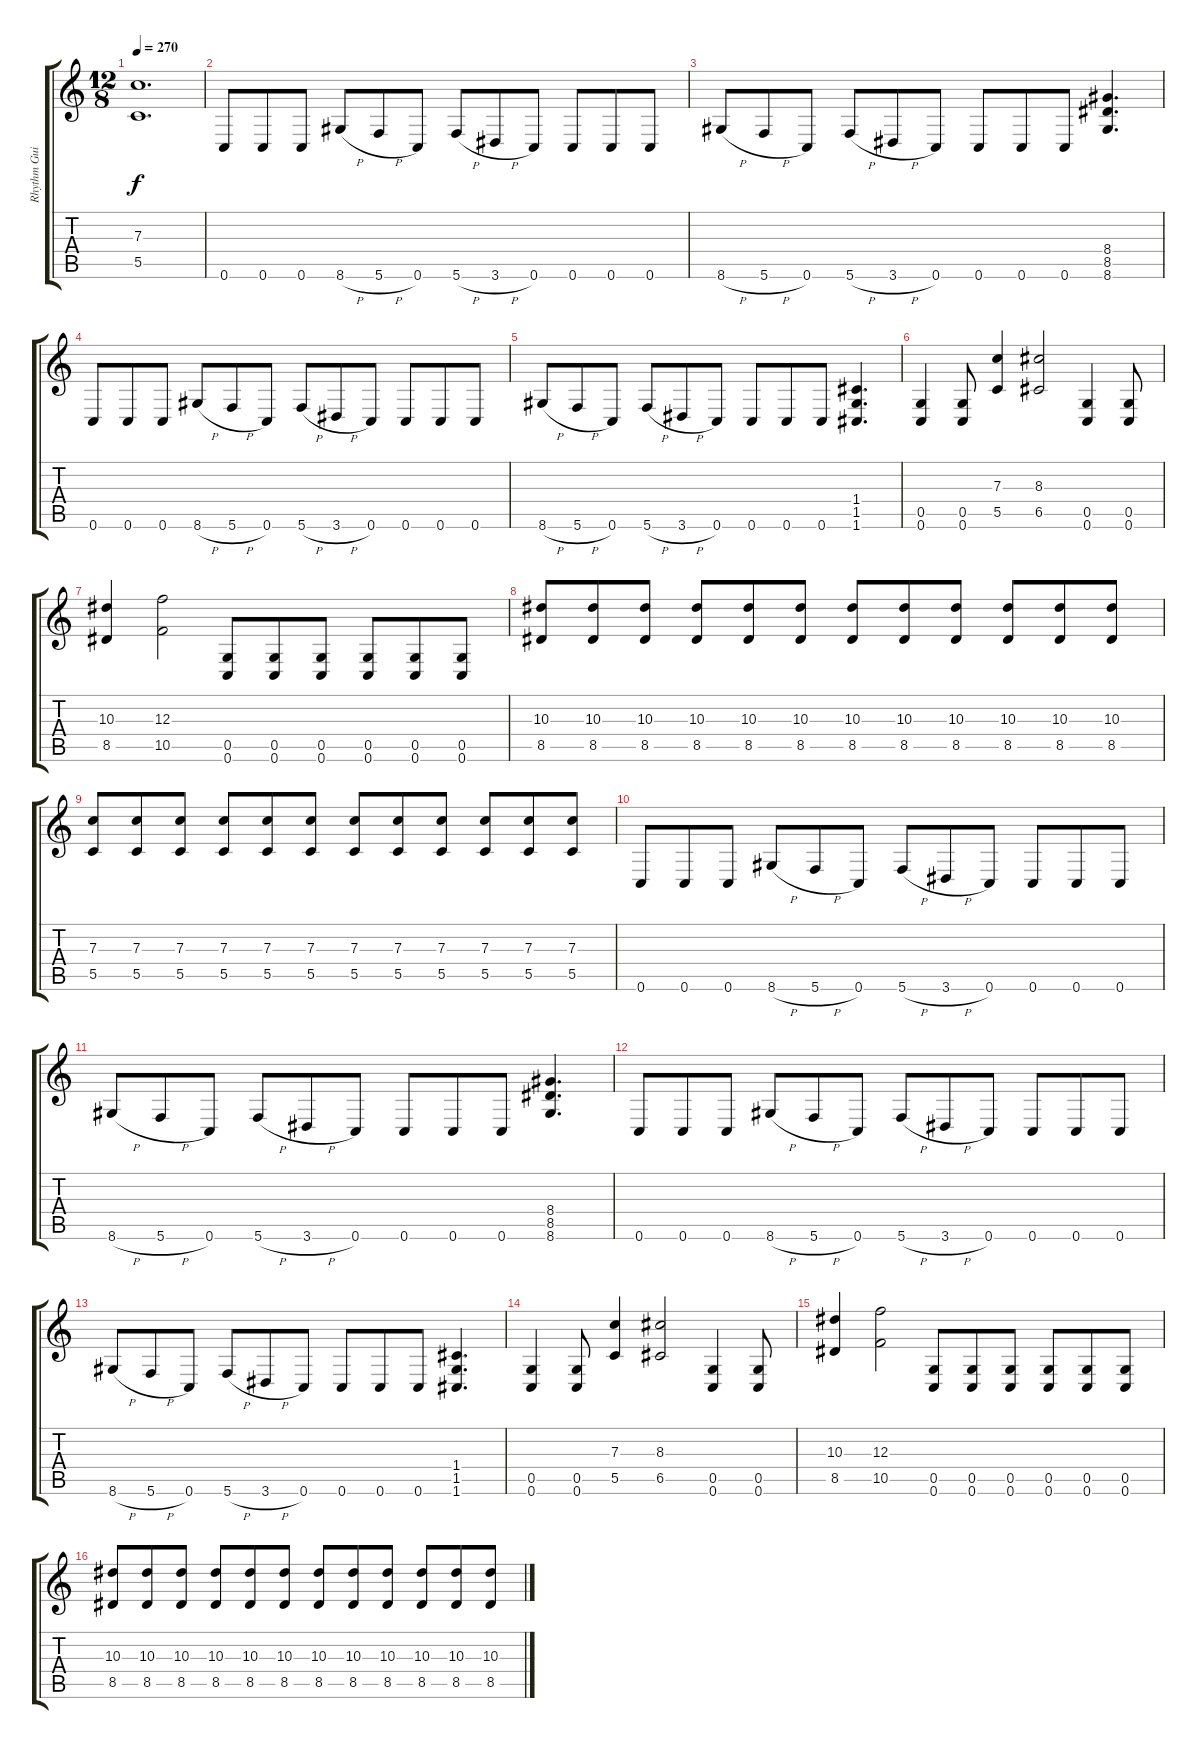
\track ("Rhythm Guitar 2" "Rhythm Gui") {instrument distortionguitar}
\staff {score tabs}
\tuning (D4 A3 F3 C3 G2 C2) {hide}
\ts (12 8)
\tempo 270
\clef g2
\ks c
(7.3 5.5).1{d dy f} |
0.6.8 0.6.8 0.6.8 8.6{h}.8 5.6{h}.8 0.6.8 5.6{h}.8 3.6{h}.8 0.6.8 0.6.8 0.6.8 0.6.8 |
8.6{h}.8 5.6{h}.8 0.6.8 5.6{h}.8 3.6{h}.8 0.6.8 0.6.8 0.6.8 0.6.8 (8.4 8.5 8.6).4{d} |
0.6.8 0.6.8 0.6.8 8.6{h}.8 5.6{h}.8 0.6.8 5.6{h}.8 3.6{h}.8 0.6.8 0.6.8 0.6.8 0.6.8 |
8.6{h}.8 5.6{h}.8 0.6.8 5.6{h}.8 3.6{h}.8 0.6.8 0.6.8 0.6.8 0.6.8 (1.4 1.5 1.6).4{d} |
(0.5 0.6).4 (0.5 0.6).8 (7.3 5.5).4 (8.3 6.5).2 (0.5 0.6).4 (0.5 0.6).8 |
(10.3 8.5).4 (12.3 10.5).2 (0.5 0.6).8 (0.5 0.6).8 (0.5 0.6).8 (0.5 0.6).8 (0.5 0.6).8 (0.5 0.6).8 |
(10.3 8.5).8 (10.3 8.5).8 (10.3 8.5).8 (10.3 8.5).8 (10.3 8.5).8 (10.3 8.5).8 (10.3 8.5).8 (10.3 8.5).8 (10.3 8.5).8 (10.3 8.5).8 (10.3 8.5).8 (10.3 8.5).8 |
(7.3 5.5).8 (7.3 5.5).8 (7.3 5.5).8 (7.3 5.5).8 (7.3 5.5).8 (7.3 5.5).8 (7.3 5.5).8 (7.3 5.5).8 (7.3 5.5).8 (7.3 5.5).8 (7.3 5.5).8 (7.3 5.5).8 |
0.6.8 0.6.8 0.6.8 8.6{h}.8 5.6{h}.8 0.6.8 5.6{h}.8 3.6{h}.8 0.6.8 0.6.8 0.6.8 0.6.8 |
8.6{h}.8 5.6{h}.8 0.6.8 5.6{h}.8 3.6{h}.8 0.6.8 0.6.8 0.6.8 0.6.8 (8.4 8.5 8.6).4{d} |
0.6.8 0.6.8 0.6.8 8.6{h}.8 5.6{h}.8 0.6.8 5.6{h}.8 3.6{h}.8 0.6.8 0.6.8 0.6.8 0.6.8 |
8.6{h}.8 5.6{h}.8 0.6.8 5.6{h}.8 3.6{h}.8 0.6.8 0.6.8 0.6.8 0.6.8 (1.4 1.5 1.6).4{d} |
(0.5 0.6).4 (0.5 0.6).8 (7.3 5.5).4 (8.3 6.5).2 (0.5 0.6).4 (0.5 0.6).8 |
(10.3 8.5).4 (12.3 10.5).2 (0.5 0.6).8 (0.5 0.6).8 (0.5 0.6).8 (0.5 0.6).8 (0.5 0.6).8 (0.5 0.6).8 |
(10.3 8.5).8 (10.3 8.5).8 (10.3 8.5).8 (10.3 8.5).8 (10.3 8.5).8 (10.3 8.5).8 (10.3 8.5).8 (10.3 8.5).8 (10.3 8.5).8 (10.3 8.5).8 (10.3 8.5).8 (10.3 8.5).8
